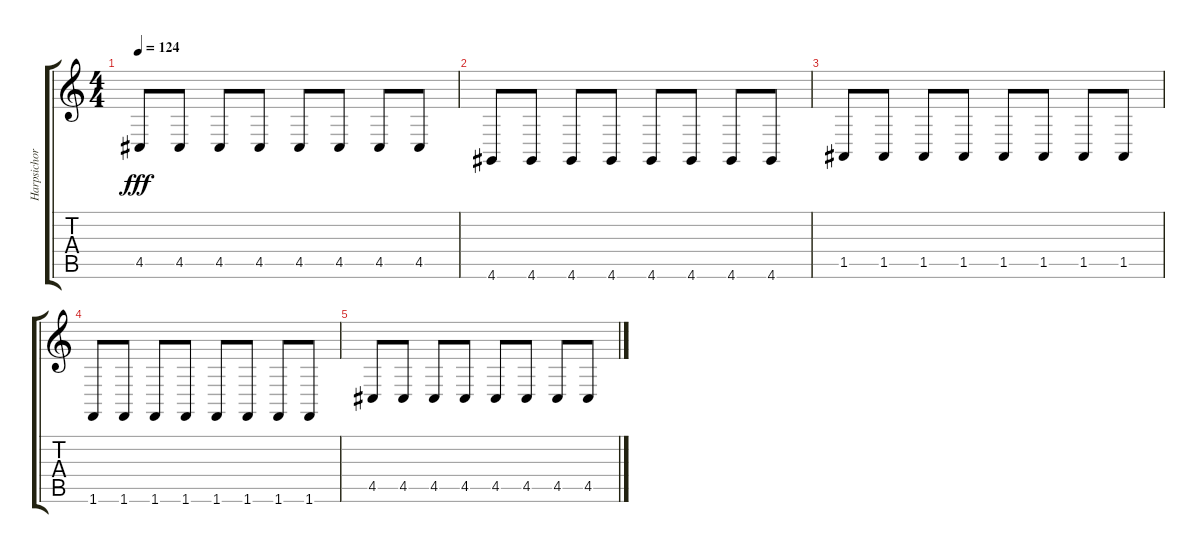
\track ("Harpsichord" "Harpsichor") {instrument harpsichord}
\staff {score tabs}
\tuning (E4 B3 G3 D3 A2 E2) {hide}
\ts (4 4)
\tempo 124
\clef g2
\ks c
4.5.8{dy fff} 4.5.8 4.5.8 4.5.8 4.5.8 4.5.8 4.5.8 4.5.8 |
4.6.8 4.6.8 4.6.8 4.6.8 4.6.8 4.6.8 4.6.8 4.6.8 |
1.5.8 1.5.8 1.5.8 1.5.8 1.5.8 1.5.8 1.5.8 1.5.8 |
1.6.8 1.6.8 1.6.8 1.6.8 1.6.8 1.6.8 1.6.8 1.6.8 |
4.5.8 4.5.8 4.5.8 4.5.8 4.5.8 4.5.8 4.5.8 4.5.8
